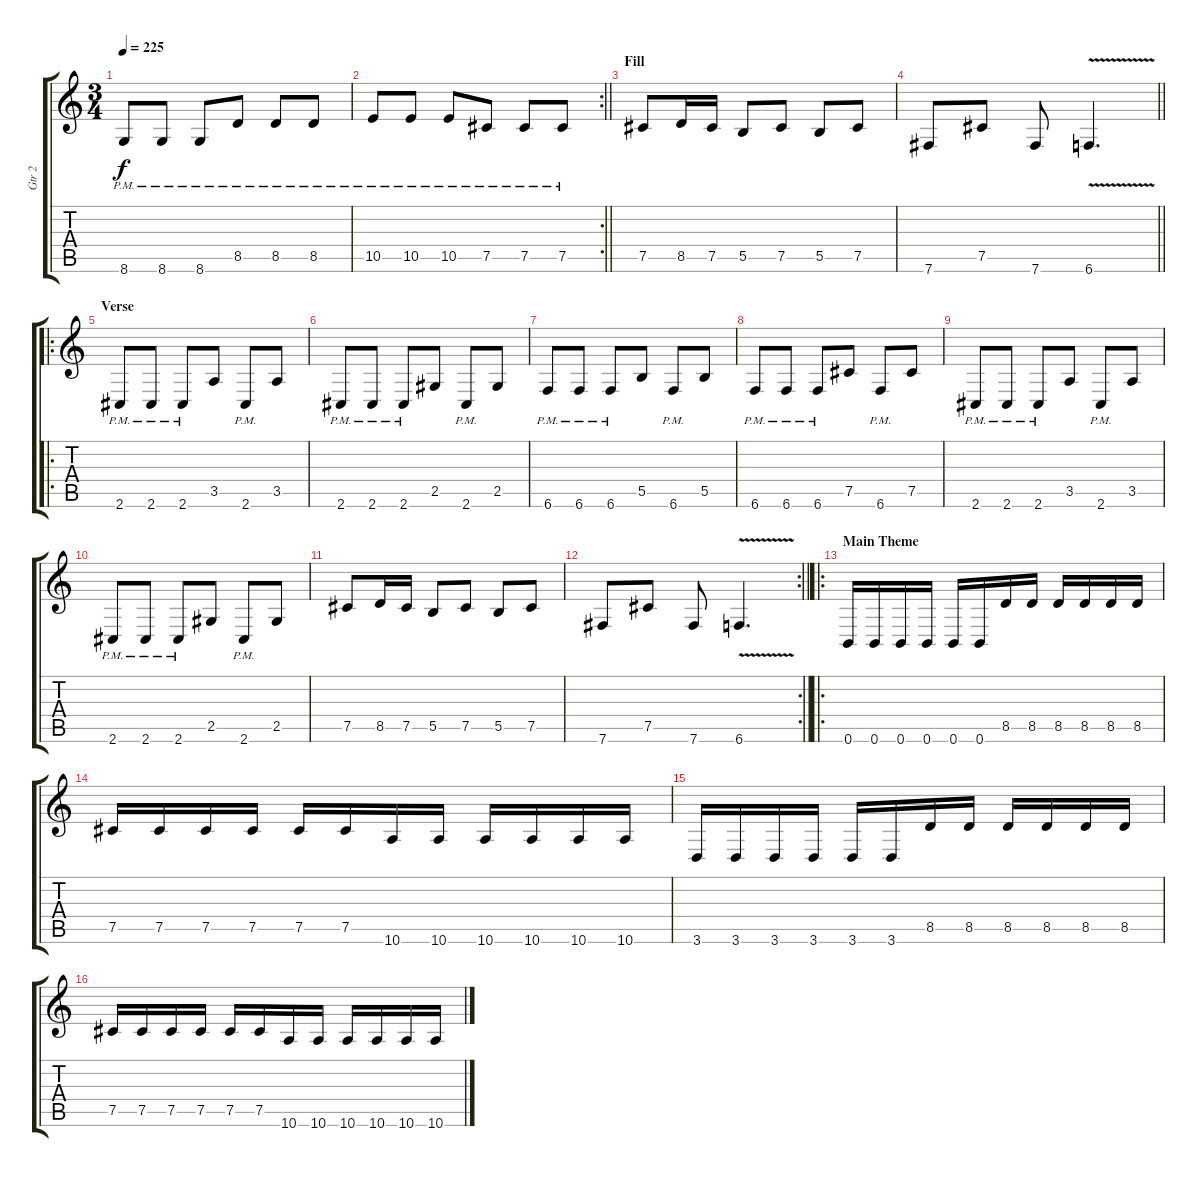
\track ("Gtr 2" "Gtr 2") {instrument distortionguitar}
\staff {score tabs}
\tuning (Db4 Ab3 E3 B2 Gb2 B1) {hide}
\ts (3 4)
\tempo 225
\clef g2
\ks c
8.6{pm}.8{dy f} 8.6{pm}.8 8.6{pm}.8 8.5{pm}.8 8.5{pm}.8 8.5{pm}.8 |
\rc 2
\barLineRight lightlight
10.5{pm}.8 10.5{pm}.8 10.5{pm}.8 7.5{pm}.8 7.5{pm}.8 7.5{pm}.8 |
\section ("" "Fill")
7.5.8 8.5.16 7.5.16 5.5.8 7.5.8 5.5.8 7.5.8 |
\barLineRight lightlight
7.6.8 7.5.8 7.6.8 6.6{v}.4{d} |
\ro
\section ("" "Verse")
2.6{pm}.8 2.6{pm}.8 2.6{pm}.8 3.5.8 2.6{pm}.8 3.5.8 |
2.6{pm}.8 2.6{pm}.8 2.6{pm}.8 2.5.8 2.6{pm}.8 2.5.8 |
6.6{pm}.8 6.6{pm}.8 6.6{pm}.8 5.5.8 6.6{pm}.8 5.5.8 |
6.6{pm}.8 6.6{pm}.8 6.6{pm}.8 7.5.8 6.6{pm}.8 7.5.8 |
2.6{pm}.8 2.6{pm}.8 2.6{pm}.8 3.5.8 2.6{pm}.8 3.5.8 |
2.6{pm}.8 2.6{pm}.8 2.6{pm}.8 2.5.8 2.6{pm}.8 2.5.8 |
7.5.8 8.5.16 7.5.16 5.5.8 7.5.8 5.5.8 7.5.8 |
\rc 2
\barLineRight lightlight
7.6.8 7.5.8 7.6.8 6.6{v}.4{d} |
\ro
\section ("" "Main Theme")
0.6.16 0.6.16 0.6.16 0.6.16 0.6.16 0.6.16 8.5.16 8.5.16 8.5.16 8.5.16 8.5.16 8.5.16 |
7.5.16 7.5.16 7.5.16 7.5.16 7.5.16 7.5.16 10.6.16 10.6.16 10.6.16 10.6.16 10.6.16 10.6.16 |
3.6.16 3.6.16 3.6.16 3.6.16 3.6.16 3.6.16 8.5.16 8.5.16 8.5.16 8.5.16 8.5.16 8.5.16 |
7.5.16 7.5.16 7.5.16 7.5.16 7.5.16 7.5.16 10.6.16 10.6.16 10.6.16 10.6.16 10.6.16 10.6.16
